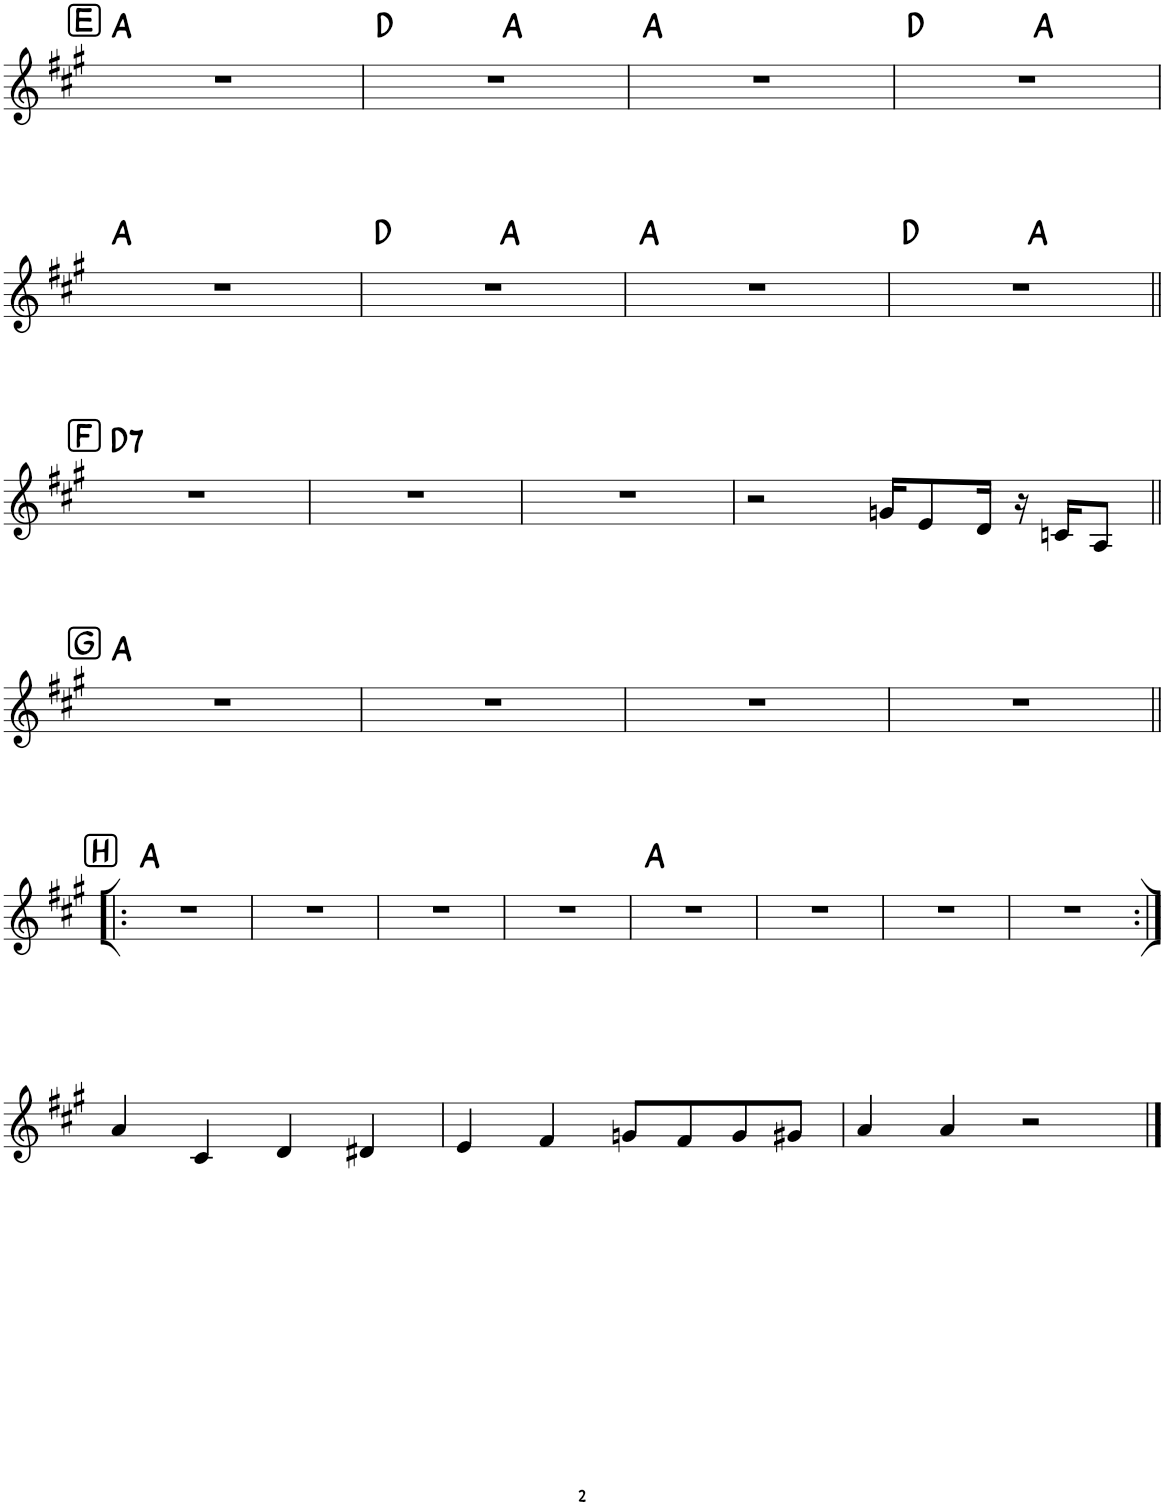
**kern	**harte
*part1	*part1
*staff1	*
*I"Piano	*
*I'Pno.	*
!!LO:PB:g=z
*clefG2	*
*k[f#c#g#]	*
*M4/4	*
!!LO:REH:place=s1:a:cj:fs=14:t=E
=45	=45
1r	A:maj
=46	=46
*^	*
1r	2ryy	D:maj
.	2ryy	A:maj
*v	*v	*
=47	=47
1r	A:maj
=48	=48
*^	*
1r	2ryy	D:maj
.	2ryy	A:maj
*v	*v	*
!!LO:LB:g=z
=49	=49
1r	A:maj
=50	=50
*^	*
1r	2ryy	D:maj
.	2ryy	A:maj
*v	*v	*
=51	=51
1r	A:maj
=52	=52
*^	*
1r	2ryy	D:maj
.	2ryy	A:maj
!!LO:LB:g=z	!!
!!LO:REH:place=s1:a:cj:fs=14:t=F	!!
=53||	=53||	=53||
!	!	!LO:H:kt=7
*v	*v	*
1r	D:7
=54	=54
1r	.
=55	=55
1r	.
=56	=56
2r	.
16gn/KL	.
8e/	.
16d/Jk	.
16r	.
16cn/KL	.
8A/J	.
!!LO:LB:g=z
!!LO:REH:place=s1:a:cj:fs=14:t=G
=57||	=57||
1r	A:maj
=58	=58
1r	.
=59	=59
1r	.
=60	=60
1r	.
!!LO:LB:g=z
!!LO:REH:place=s1:a:cj:fs=14:t=H
=61!|:	=61!|:
1r	A:maj
=62	=62
1r	.
=63	=63
1r	.
=64	=64
1r	.
=65	=65
1r	A:maj
=66	=66
1r	.
=67	=67
1r	.
=68	=68
1r	.
!!LO:LB:g=z
=69:|!	=69:|!
4a/	.
4c#/	.
4d/	.
4d#X/	.
=70	=70
4e/	.
4f#/	.
8gn/L	.
8f#/	.
8g/	.
8g#X/J	.
=71	=71
4a/	.
4a/	.
2r	.
==	==
*-	*-
